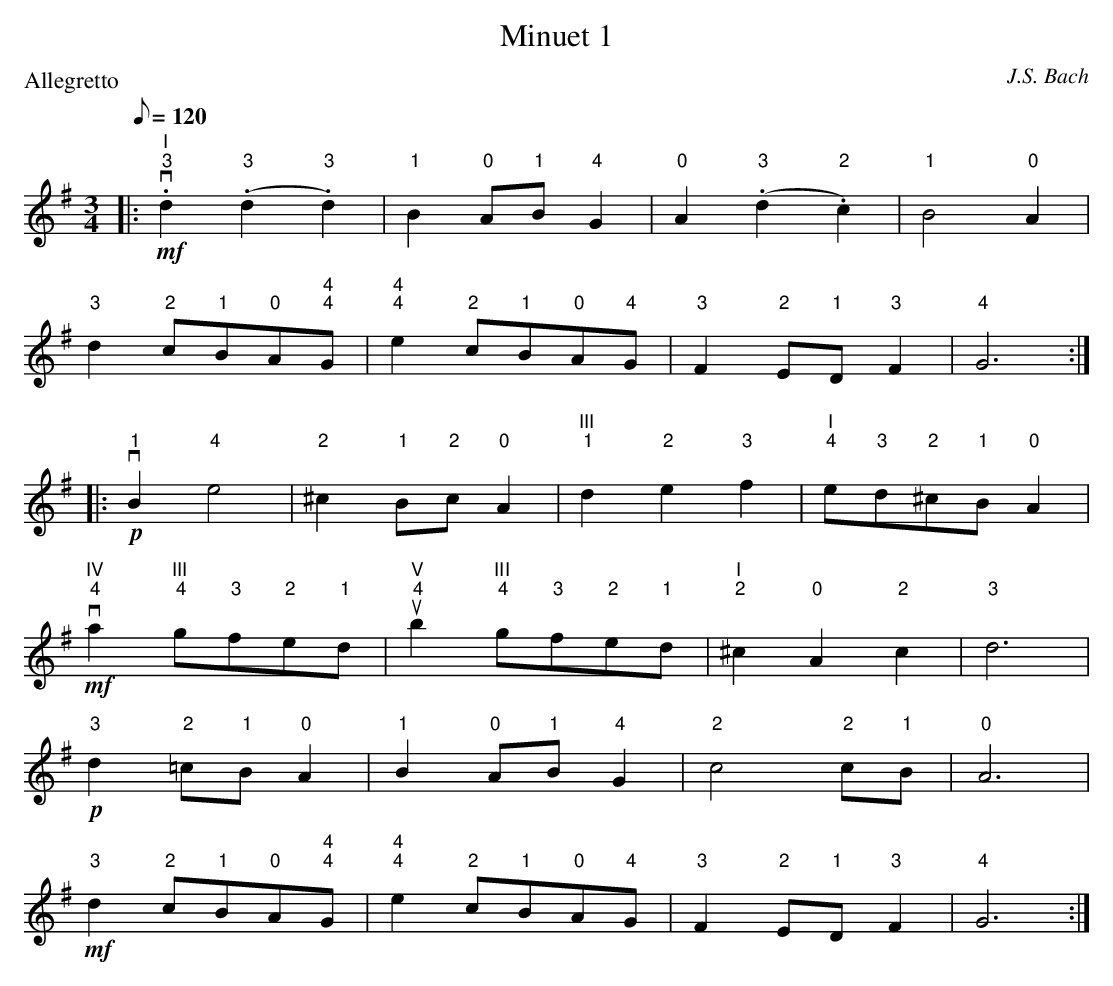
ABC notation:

X:1
T: Minuet 1
O: J.S. Bach
P: Allegretto
M: 3/4
L: 1/8
K: G
Q: 120
|: +mf+ v"I""3".d2("3".d2"3".d2) | "1"B2"0"A"1"B"4"G2 | "0"A2("3".d2."2"c2) | "1"B4"0"A2 |
"3"d2"2"c"1"B"0"A"4""4"G | "4""4"e2"2"c"1"B"0"A"4"G | "3"F2"2"E"1"D"3"F2 | "4"G6 :|
|: +p+ v"1"B2"4"e4 | "2"^c2"1"B"2"c"0"A2 | "III""1"d2"2"e2"3"f2 | "I""4"e"3"d"2"^c"1"B"0"A2 |
+mf+ v"IV""4"a2"III""4"g"3"f"2"e"1"d | u"V""4"b2"III""4"g"3"f"2"e"1"d | "I""2"^c2"0"A2"2"c2 | "3"d6 |
+p+ "3"d2"2"=c"1"B"0"A2 | "1"B2"0"A"1"B"4"G2 | "2"c4"2"c"1"B | "0"A6 |
+mf+ "3"d2"2"c"1"B"0"A"4""4"G | "4""4"e2"2"c"1"B"0"A"4"G | "3"F2"2"E"1"D"3"F2 | "4"G6 :|
